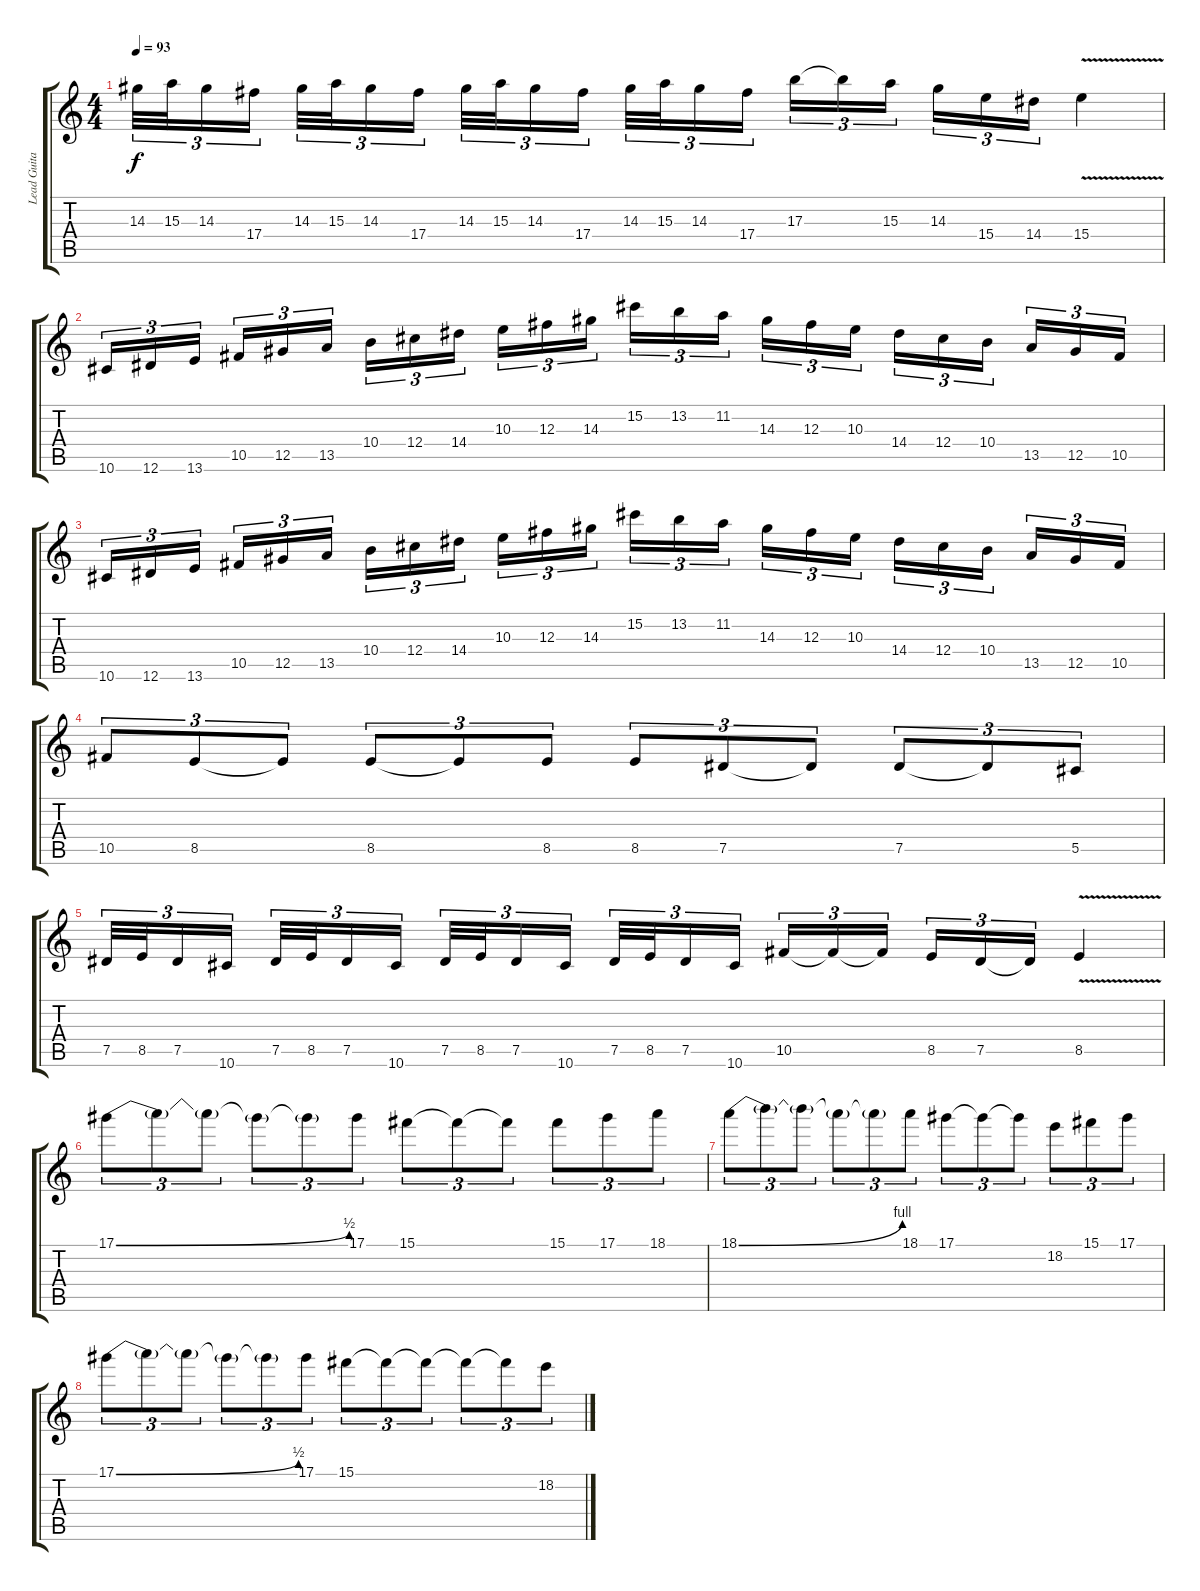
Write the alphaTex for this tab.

\track ("Lead Guitar" "Lead Guita") {instrument overdrivenguitar}
\staff {score tabs}
\tuning (Eb4 Bb3 Gb3 Db3 Ab2 Eb2) {hide}
\ts (4 4)
\tempo 93
\clef g2
\ks c
14.3.32{tu (3 2) dy f} 15.3.32{tu (3 2)} 14.3.16{tu (3 2)} 17.4.16{tu (3 2)} 14.3.32{tu (3 2)} 15.3.32{tu (3 2)} 14.3.16{tu (3 2)} 17.4.16{tu (3 2)} 14.3.32{tu (3 2)} 15.3.32{tu (3 2)} 14.3.16{tu (3 2)} 17.4.16{tu (3 2)} 14.3.32{tu (3 2)} 15.3.32{tu (3 2)} 14.3.16{tu (3 2)} 17.4.16{tu (3 2)} 17.3.16{tu (3 2)} 17.3{t}.16{tu (3 2)} 15.3.16{tu (3 2)} 14.3.16{tu (3 2)} 15.4.16{tu (3 2)} 14.4.16{tu (3 2)} 15.4{v}.4 |
10.6.16{tu (3 2)} 12.6.16{tu (3 2)} 13.6.16{tu (3 2)} 10.5.16{tu (3 2)} 12.5.16{tu (3 2)} 13.5.16{tu (3 2)} 10.4.16{tu (3 2)} 12.4.16{tu (3 2)} 14.4.16{tu (3 2)} 10.3.16{tu (3 2)} 12.3.16{tu (3 2)} 14.3.16{tu (3 2)} 15.2.16{tu (3 2)} 13.2.16{tu (3 2)} 11.2.16{tu (3 2)} 14.3.16{tu (3 2)} 12.3.16{tu (3 2)} 10.3.16{tu (3 2)} 14.4.16{tu (3 2)} 12.4.16{tu (3 2)} 10.4.16{tu (3 2)} 13.5.16{tu (3 2)} 12.5.16{tu (3 2)} 10.5.16{tu (3 2)} |
10.6.16{tu (3 2)} 12.6.16{tu (3 2)} 13.6.16{tu (3 2)} 10.5.16{tu (3 2)} 12.5.16{tu (3 2)} 13.5.16{tu (3 2)} 10.4.16{tu (3 2)} 12.4.16{tu (3 2)} 14.4.16{tu (3 2)} 10.3.16{tu (3 2)} 12.3.16{tu (3 2)} 14.3.16{tu (3 2)} 15.2.16{tu (3 2)} 13.2.16{tu (3 2)} 11.2.16{tu (3 2)} 14.3.16{tu (3 2)} 12.3.16{tu (3 2)} 10.3.16{tu (3 2)} 14.4.16{tu (3 2)} 12.4.16{tu (3 2)} 10.4.16{tu (3 2)} 13.5.16{tu (3 2)} 12.5.16{tu (3 2)} 10.5.16{tu (3 2)} |
10.5.8{tu (3 2)} 8.5.8{tu (3 2)} 8.5{t}.8{tu (3 2)} 8.5.8{tu (3 2)} 8.5{t}.8{tu (3 2)} 8.5.8{tu (3 2)} 8.5.8{tu (3 2)} 7.5.8{tu (3 2)} 7.5{t}.8{tu (3 2)} 7.5.8{tu (3 2)} 7.5{t}.8{tu (3 2)} 5.5.8{tu (3 2)} |
7.5.32{tu (3 2)} 8.5.32{tu (3 2)} 7.5.16{tu (3 2)} 10.6.16{tu (3 2)} 7.5.32{tu (3 2)} 8.5.32{tu (3 2)} 7.5.16{tu (3 2)} 10.6.16{tu (3 2)} 7.5.32{tu (3 2)} 8.5.32{tu (3 2)} 7.5.16{tu (3 2)} 10.6.16{tu (3 2)} 7.5.32{tu (3 2)} 8.5.32{tu (3 2)} 7.5.16{tu (3 2)} 10.6.16{tu (3 2)} 10.5.16{tu (3 2)} 10.5{t}.16{tu (3 2)} 10.5{t}.16{tu (3 2)} 8.5.16{tu (3 2)} 7.5.16{tu (3 2)} 7.5{t}.16{tu (3 2)} 8.5{v}.4 |
17.1{be (bend 0 0 60 2)}.8{tu (3 2)} 17.1{t}.8{tu (3 2)} 17.1{t}.8{tu (3 2)} 17.1{t}.8{tu (3 2)} 17.1{t}.8{tu (3 2)} 17.1.8{tu (3 2)} 15.1.8{tu (3 2)} 15.1{t}.8{tu (3 2)} 15.1{t}.8{tu (3 2)} 15.1.8{tu (3 2)} 17.1.8{tu (3 2)} 18.1.8{tu (3 2)} |
18.1{be (bend 0 0 60 4)}.8{tu (3 2)} 18.1{t}.8{tu (3 2)} 18.1{t}.8{tu (3 2)} 18.1{t}.8{tu (3 2)} 18.1{t}.8{tu (3 2)} 18.1.8{tu (3 2)} 17.1.8{tu (3 2)} 17.1{t}.8{tu (3 2)} 17.1{t}.8{tu (3 2)} 18.2.8{tu (3 2)} 15.1.8{tu (3 2)} 17.1.8{tu (3 2)} |
17.1{be (bend 0 0 60 2)}.8{tu (3 2)} 17.1{t}.8{tu (3 2)} 17.1{t}.8{tu (3 2)} 17.1{t}.8{tu (3 2)} 17.1{t}.8{tu (3 2)} 17.1.8{tu (3 2)} 15.1.8{tu (3 2)} 15.1{t}.8{tu (3 2)} 15.1{t}.8{tu (3 2)} 15.1{t}.8{tu (3 2)} 15.1{t}.8{tu (3 2)} 18.2.8{tu (3 2)}
